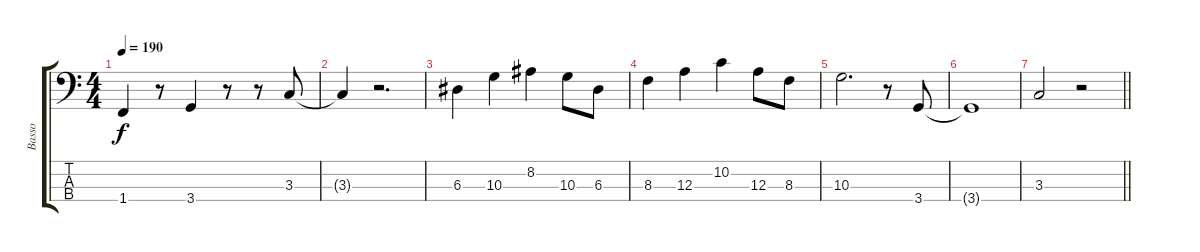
\track ("Basso" "Basso") {instrument electricbassfinger}
\staff {score tabs}
\tuning (G2 D2 A1 E1) {hide}
\ts (4 4)
\tempo 190
\clef f4
\ks c
1.4.4{dy f} r.8 3.4.4 r.8 r.8 3.3.8 |
3.3{t}.4 r.2{d} |
6.3.4 10.3.4 8.2.4 10.3.8 6.3.8 |
8.3.4 12.3.4 10.2.4 12.3.8 8.3.8 |
10.3.2{d} r.8 3.4.8 |
3.4{t}.1 |
\barLineRight lightlight
3.3.2 r.2
